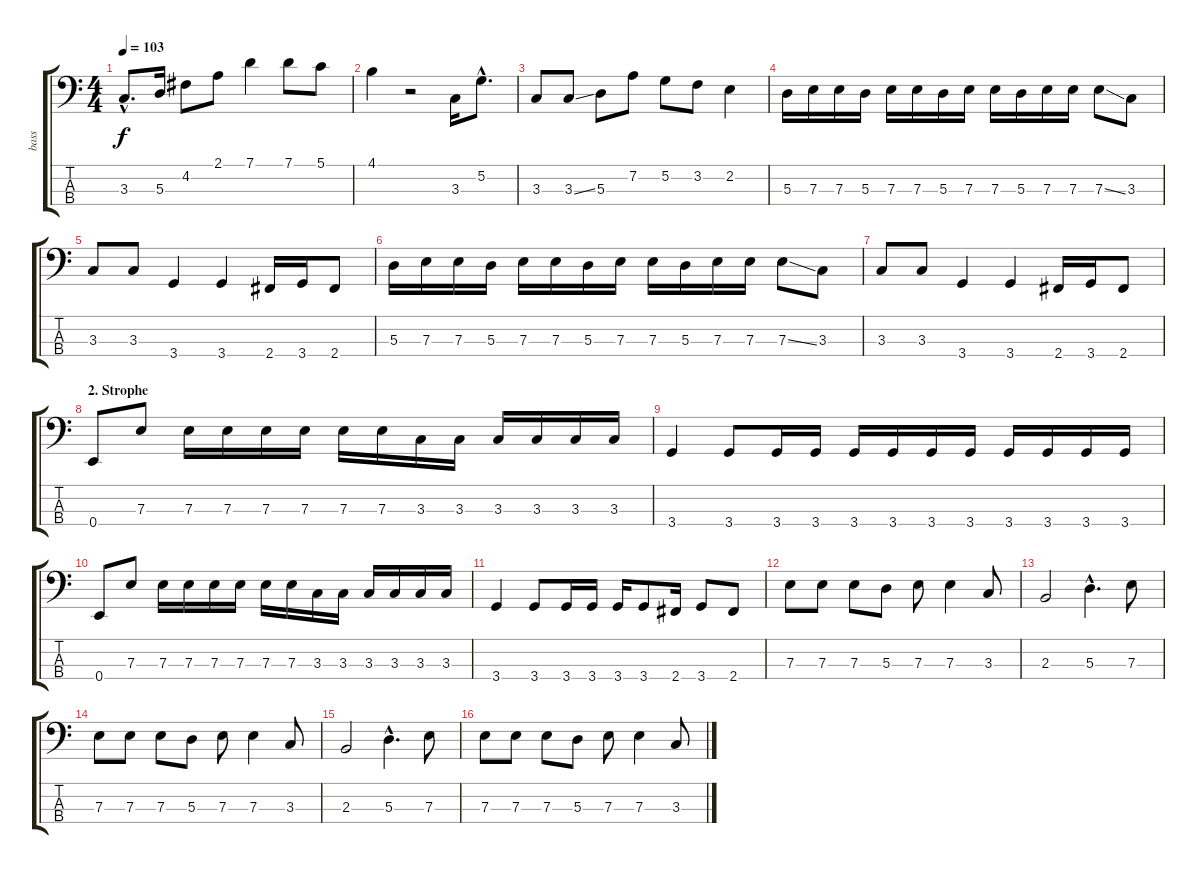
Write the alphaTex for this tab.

\track ("bass" "bass") {instrument electricbasspick}
\staff {score tabs}
\tuning (G2 D2 A1 E1) {hide}
\ts (4 4)
\tempo 103
\clef f4
\ks c
3.3{hac}.8{d dy f} 5.3.16 4.2.8 2.1.8 7.1.4 7.1.8 5.1.8 |
4.1.4 r.2 3.3.16 5.2{hac}.8{d} |
3.3.8 3.3{ss}.8 5.3.8 7.2.8 5.2.8 3.2.8 2.2.4 |
5.3.16{volume 11} 7.3.16 7.3.16 5.3.16 7.3.16 7.3.16 5.3.16 7.3.16 7.3.16 5.3.16 7.3.16 7.3.16 7.3{ss}.8 3.3.8 |
3.3.8 3.3.8 3.4.4 3.4.4 2.4.16 3.4.16 2.4.8 |
5.3.16 7.3.16 7.3.16 5.3.16 7.3.16 7.3.16 5.3.16 7.3.16 7.3.16 5.3.16 7.3.16 7.3.16 7.3{ss}.8 3.3.8 |
3.3.8 3.3.8 3.4.4 3.4.4 2.4.16 3.4.16 2.4.8 |
\section ("" "2. Strophe")
0.4.8 7.3.8 7.3.16 7.3.16 7.3.16 7.3.16 7.3.16 7.3.16 3.3.16 3.3.16 3.3.16 3.3.16 3.3.16 3.3.16 |
3.4.4 3.4.8 3.4.16 3.4.16 3.4.16 3.4.16 3.4.16 3.4.16 3.4.16 3.4.16 3.4.16 3.4.16 |
0.4.8 7.3.8 7.3.16 7.3.16 7.3.16 7.3.16 7.3.16 7.3.16 3.3.16 3.3.16 3.3.16 3.3.16 3.3.16 3.3.16 |
3.4.4 3.4.8 3.4.16 3.4.16 3.4.16 3.4.8 2.4.16 3.4.8 2.4.8 |
7.3.8 7.3.8 7.3.8 5.3.8 7.3.8 7.3.4 3.3.8 |
2.3.2 5.3{hac}.4{d} 7.3.8 |
7.3.8 7.3.8 7.3.8 5.3.8 7.3.8 7.3.4 3.3.8 |
2.3.2 5.3{hac}.4{d} 7.3.8 |
7.3.8 7.3.8 7.3.8 5.3.8 7.3.8 7.3.4 3.3.8
